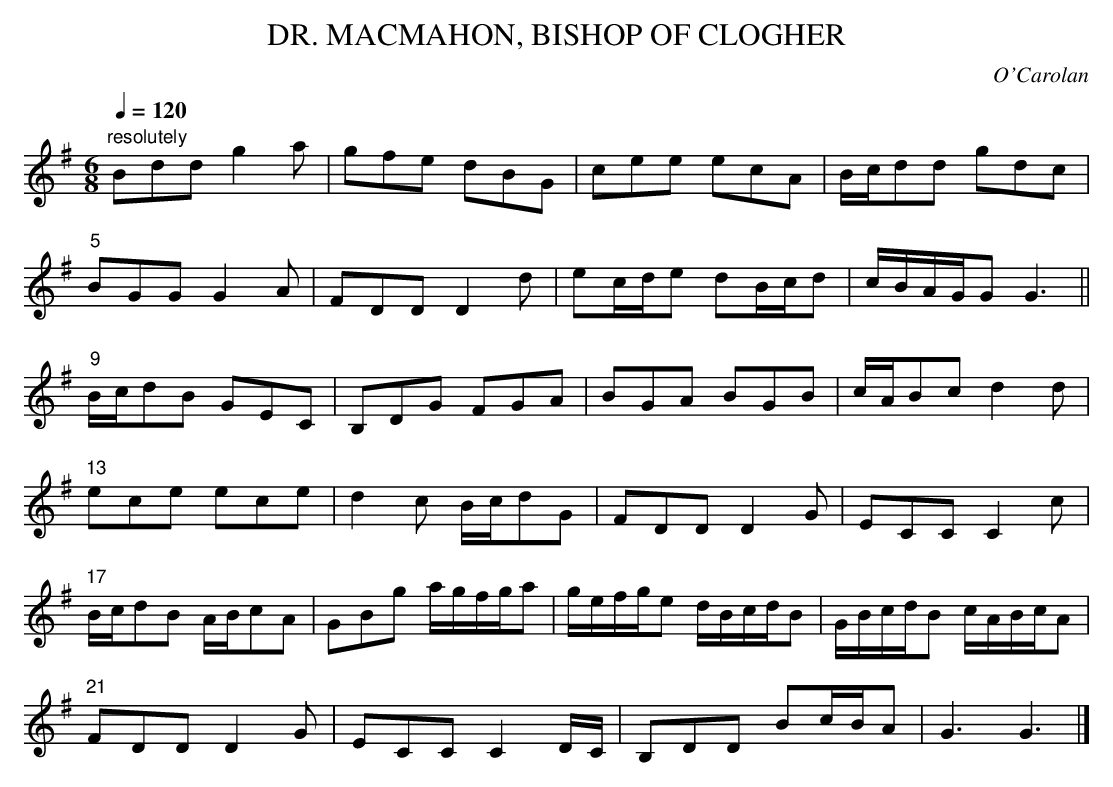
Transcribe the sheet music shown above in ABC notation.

X:1
T:DR. MACMAHON, BISHOP OF CLOGHER
C:O'Carolan
Q:1/4=120
M:6/8
L:1/8
K:G
"resolutely"
Bdd g2a|gfe dBG|cee ecA|B/c/dd gdc|
"5"BGG G2A|FDD D2d|ec/d/e dB/c/d|c/B/A/G/G G3||
"9"B/c/dB GEC|B,DG FGA|BGA BGB|c/A/Bc d2d|
"13"ece ece|d2c B/c/dG|FDD D2G|ECC C2c|
"17"B/c/dB A/B/cA|GBg a/g/f/g/a|g/e/f/g/e d/B/c/d/B|\
G/B/c/d/B c/A/B/c/A|
"21"FDD D2G|ECC C2D/C/|B,DD Bc/B/A|G3G3|]
